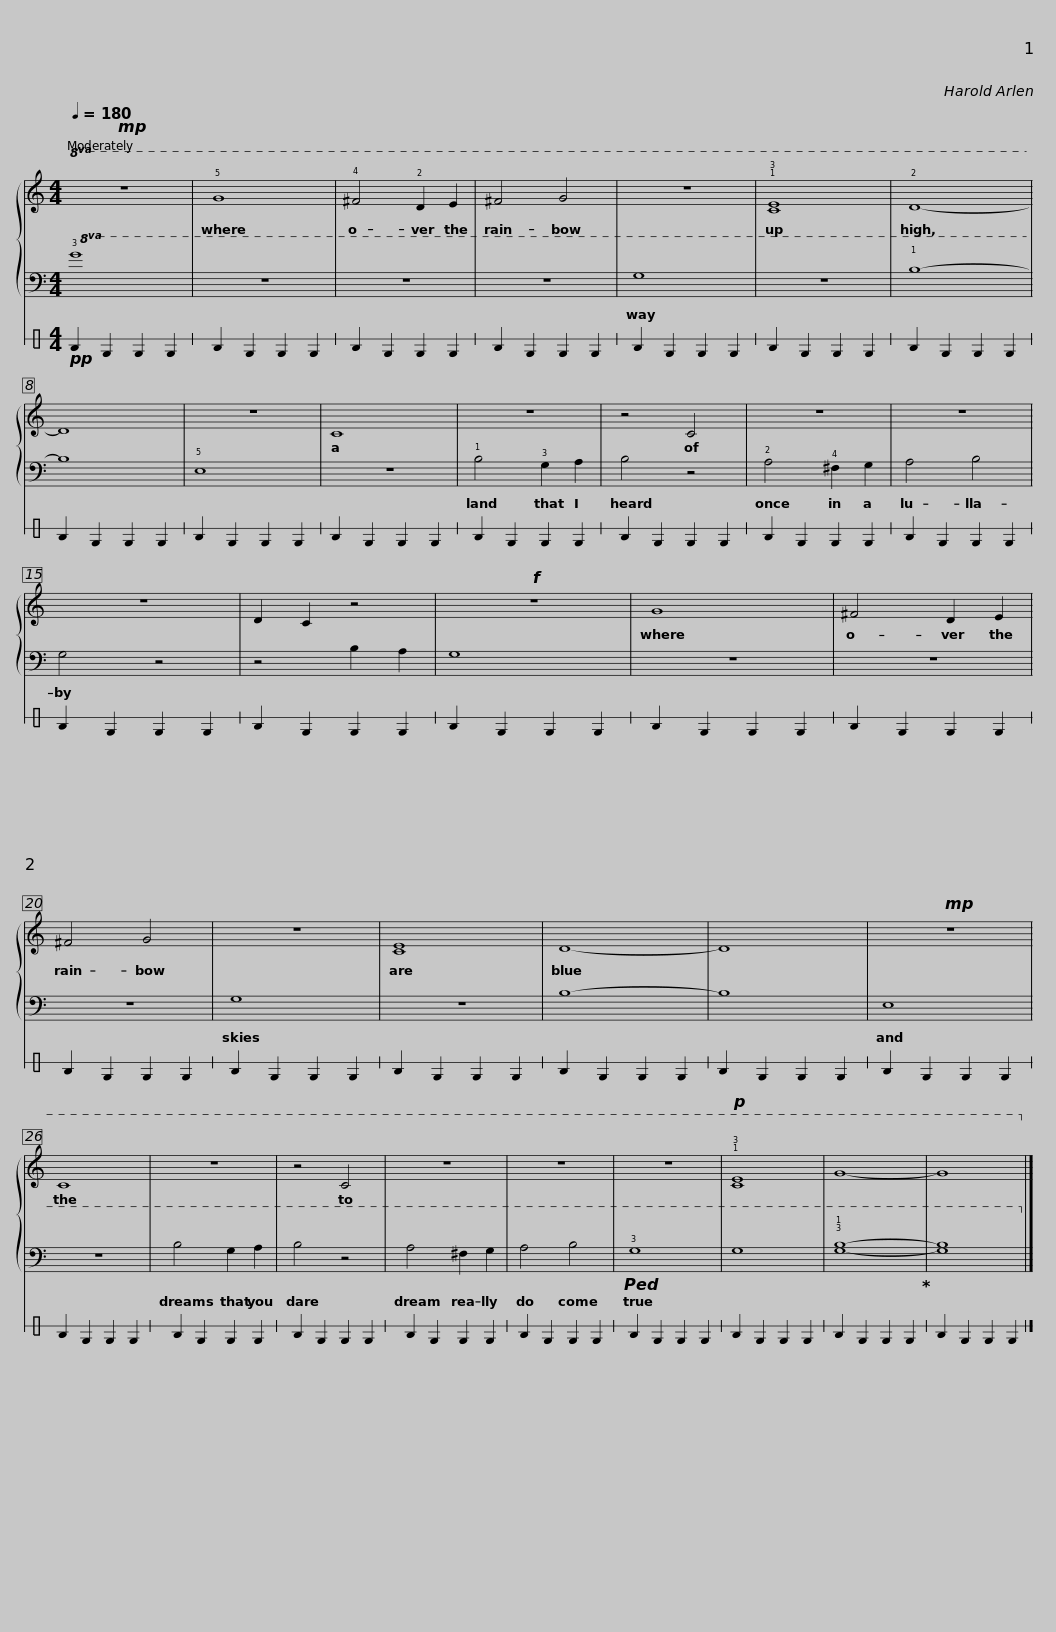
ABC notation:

X:1
%%score { 1 | 2 } 3
L:1/8
Q:1/4=180
M:4/4
I:linebreak $
K:C
V:1 treble
V:2 bass
V:3 perc stafflines=1
K:none
V:1
!mp!!8va(! z8 | !5!g8 | !4!^f4 !2!d2 e2 | ^f4 g4 |$ z8 | %5
 !1!!3![ce]8 | !2!d8- | d8 |$ z8 | c8 | %10
 z8 | z4 c4 |$ z8 | z8 | z8 | %15
 d2 c2 z4 |$!f! z8 | g8 | ^f4 d2 e2 | ^f4 g4 |$ %20
 z8 | [ce]8 | d8- | d8 |$!mp! z8 | %25
 c8 | z8 | z4 c4 |$ z8 | z8 | %30
 z8 |!p! !1!!3![ce]8 |$ g8- | g8!8va)! |] %34
V:2
!8va(! !3!G8 | z8 | z8 | z8 |$ G8 | %5
 z8 | !1!B8- | B8 |$ !5!E8 | z8 | %10
 !1!B4 !3!G2 A2 | B4 z4 |$ !2!A4 !4!^F2 G2 | A4 B4 | G4 z4 | %15
 z4 B2 A2 |$ G8 | z8 | z8 | z8 |$ %20
 G8 | z8 | B8- | B8 |$ E8 | %25
 z8 | B4 G2 A2 | B4 z4 |$ A4 ^F2 G2 | A4 B4 | %30
!ped! !3!G8 | G8 |$ !3!!1![GB]8-!ped-up! | [GB]8!8va)! |] %34
V:3
!pp! F2 D2 D2 D2 | F2 D2 D2 D2 | F2 D2 D2 D2 | F2 D2 D2 D2 |$ F2 D2 D2 D2 | %5
 F2 D2 D2 D2 | F2 D2 D2 D2 | F2 D2 D2 D2 |$ F2 D2 D2 D2 | F2 D2 D2 D2 | %10
 F2 D2 D2 D2 | F2 D2 D2 D2 |$ F2 D2 D2 D2 | F2 D2 D2 D2 | F2 D2 D2 D2 | %15
 F2 D2 D2 D2 |$ F2 D2 D2 D2 | F2 D2 D2 D2 | F2 D2 D2 D2 | F2 D2 D2 D2 |$ %20
 F2 D2 D2 D2 | F2 D2 D2 D2 | F2 D2 D2 D2 | F2 D2 D2 D2 |$ F2 D2 D2 D2 | %25
 F2 D2 D2 D2 | F2 D2 D2 D2 | F2 D2 D2 D2 |$ F2 D2 D2 D2 | F2 D2 D2 D2 | %30
 F2 D2 D2 D2 | F2 D2 D2 D2 |$ F2 D2 D2 D2 | F2 D2 D2 D2 |] %34
